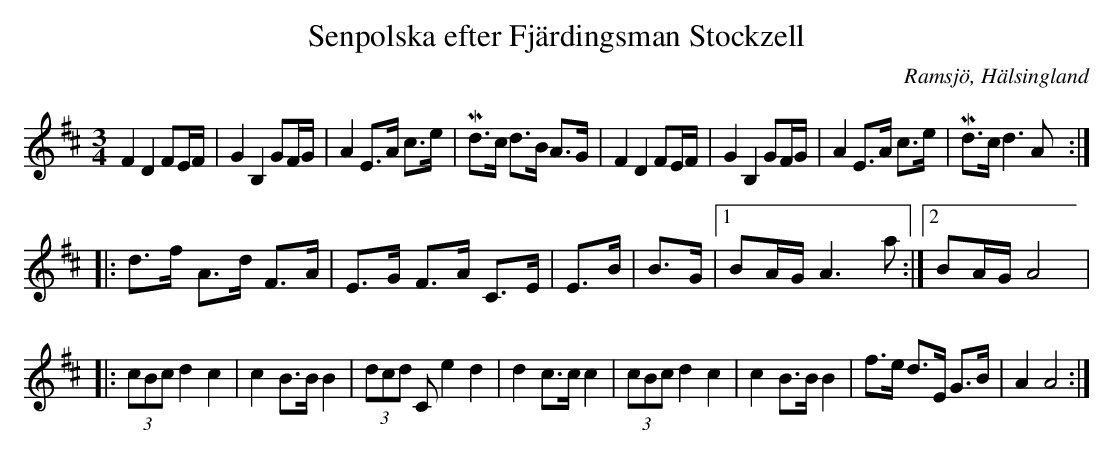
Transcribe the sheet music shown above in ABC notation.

X:1
T: Senpolska efter Fjärdingsman Stockzell
O: Ramsjö, Hälsingland
M:3/4
L:1/8
K:D
F2 D2 FE/F/|G2 B,2 GF/G/| A2 E>A c>e|Md>c d>B A>G|F2 D2 FE/F/|G2 B,2 GF/G/| A2 E>A c>e|Md>c d2>A2:|
|:d>f A>d F>A| E>G F>A C>E|E>B|B>G |1 BA/G/ A2>a2:|2 BA/G/ A4|
|:(3cBc d2 c2|c2 B>B B2|(3dcd Ce2 d2|d2 c>c c2|(3cBc d2 c2|c2 B>B B2|f>e d>E G>B|A2 A4:|
